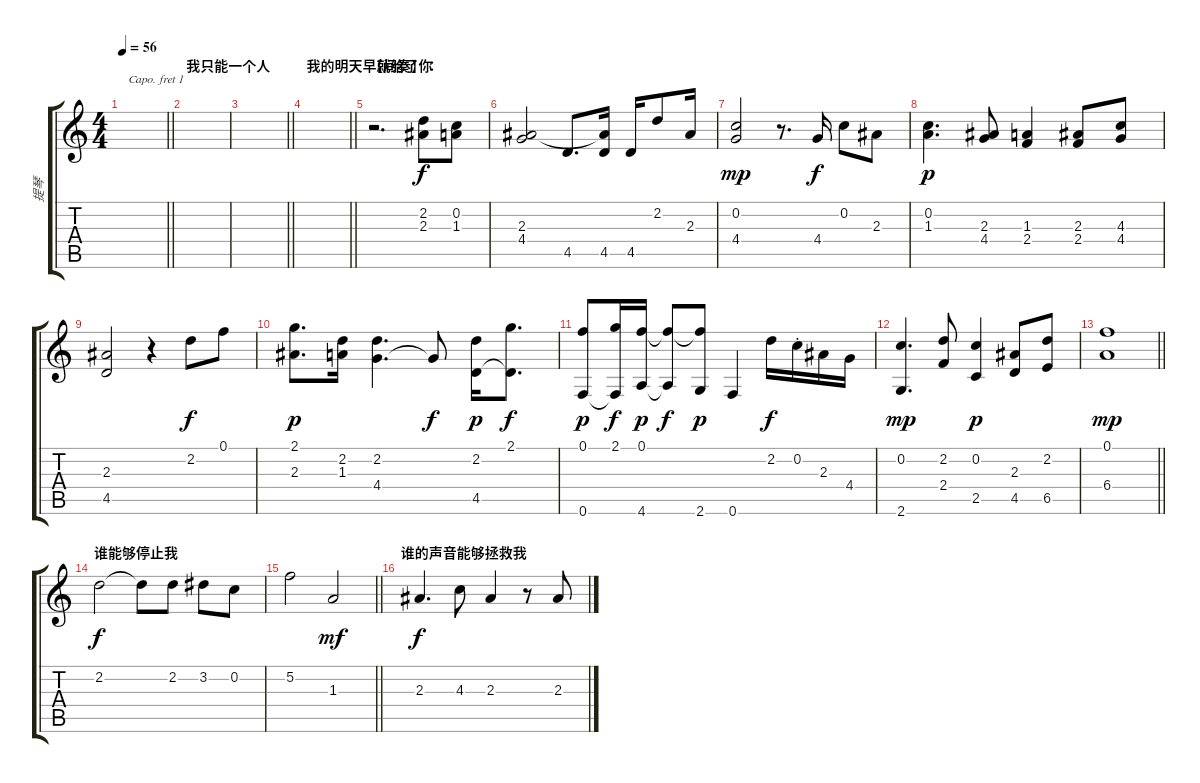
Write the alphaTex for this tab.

\track ("提琴" "提琴") {instrument contrabass}
\staff {score tabs}
\capo 1
\tuning (E4 B3 G3 D3 A2 E2) {hide}
\ts (4 4)
\tempo 56
\clef g2
\barLineRight lightlight
\ks c
|
\section ("" "我只能一个人")
|
\barLineRight lightlight
|
\section ("" "我的明天早就给了你")
\barLineRight lightlight
|
\section ("" "【间奏】：")
r.2{d} (2.2 2.3).8 (0.2 1.3).8 |
(2.3 4.4).2 4.5.8{d dy f} (2.3{t} 4.5).16 4.5.16 2.2.8 2.3.16 |
(0.2 4.4).2{dy mp} r.8{d} 4.4.16{dy f} 0.2.8 2.3.8 |
(0.2 1.3).4{d dy p} (2.3 4.4).8 (1.3 2.4).4 (2.3 2.4).8 (4.3 4.4).8 |
(2.3 4.5).2 r.4 2.2.8{dy f} 0.1.8 |
(2.1 2.3).8{d dy p} (2.2 1.3).16 (2.2 4.4).4{d} 4.4{t}.8{dy f} (2.2 4.5).16{dy p} (2.1 4.5{t}).8{d dy f} |
(0.1 0.6).8{dy p} (2.1 0.6{t}).16{dy f} (0.1 4.6).16{dy p} (0.1{t} 4.6{t}).8{dy f} (0.1{t} 2.6).8{dy p} 0.6.4 2.2.16{dy f} 0.2{st}.16 2.3.16 4.4.16 |
(0.2 2.6).4{d dy mp} (2.2 2.4).8 (0.2 2.5).4{dy p} (2.3 4.5).8 (2.2 6.5).8 |
\barLineRight lightlight
(0.1 6.4).1{dy mp volume 5} |
\section ("" "谁能够停止我")
2.2.2{dy f volume 12 instrument synthstrings1} 2.2{t}.8 2.2.8 3.2.8 0.2.8 |
\barLineRight lightlight
5.2.2 1.3.2{dy mf} |
\section ("" "谁的声音能够拯救我")
2.3.4{d dy f} 4.3.8 2.3.4 r.8 2.3.8
